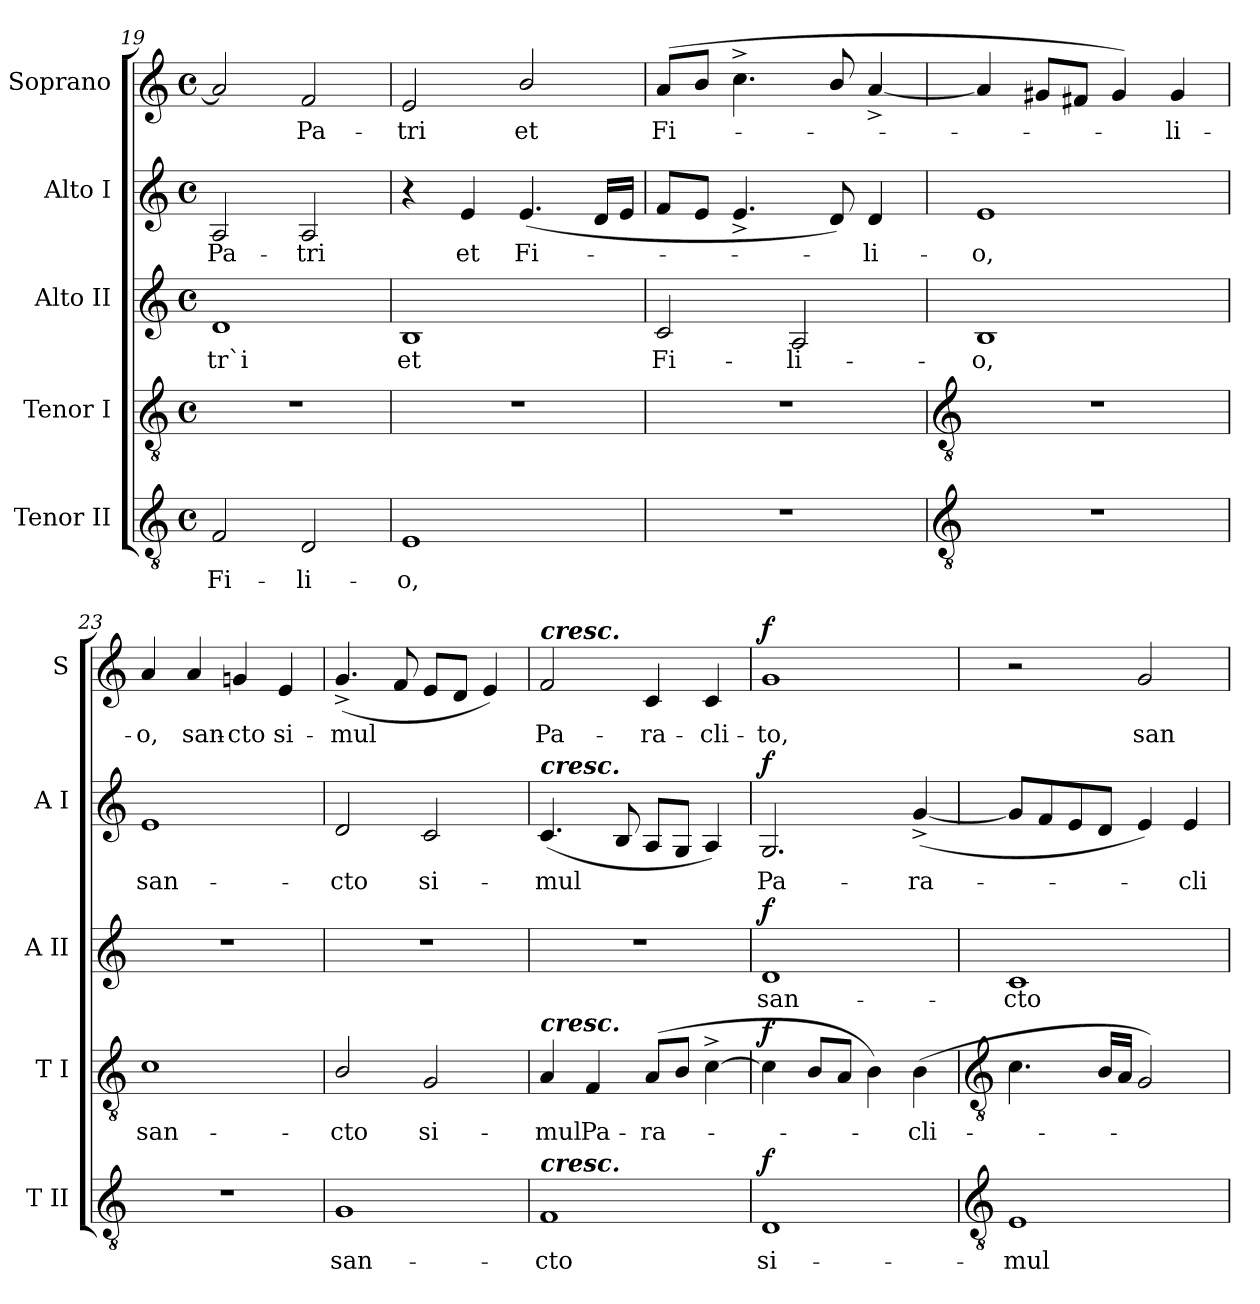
**kern	**text	**dynam	**kern	**text	**dynam	**kern	**text	**dynam	**kern	**text	**dynam	**kern	**text	**dynam
*part5	*part5	*part5	*part4	*part4	*part4	*part3	*part3	*part3	*part2	*part2	*part2	*part1	*part1	*part1
*staff5	*staff5	*staff5	*staff4	*staff4	*staff4	*staff3	*staff3	*staff3	*staff2	*staff2	*staff2	*staff1	*staff1	*staff1
*I"Tenor II	*	*	*I"Tenor I	*	*	*I"Alto II	*	*	*I"Alto I	*	*	*I"Soprano	*	*
*I'T II	*	*	*I'T I	*	*	*I'A II	*	*	*I'A I	*	*	*I'S	*	*
*clefGv2	*	*	*clefGv2	*	*	*clefG2	*	*	*clefG2	*	*	*clefG2	*	*
*k[]	*	*	*k[]	*	*	*k[]	*	*	*k[]	*	*	*k[]	*	*
*C:	*	*	*C:	*	*	*C:	*	*	*C:	*	*	*C:	*	*
*M4/4	*	*	*M4/4	*	*	*M4/4	*	*	*M4/4	*	*	*M4/4	*	*
*met(c)	*	*	*met(c)	*	*	*met(c)	*	*	*met(c)	*	*	*met(c)	*	*
=19	=19	=19	=19	=19	=19	=19	=19	=19	=19	=19	=19	=19	=19	=19
!	!LO:LY:b	!	!	!	!	!	!LO:LY:b	!	!	!LO:LY:b	!	!	!	!
2F	Fi-	.	1r	.	.	1d	-tr`i	.	2A	Pa-	.	2a]	.	.
!	!LO:LY:b	!	!	!	!	!	!	!	!	!LO:LY:b	!	!	!LO:LY:b	!
2D	-li-	.	.	.	.	.	.	.	2A	-tri	.	2f	Pa-	.
=20	=20	=20	=20	=20	=20	=20	=20	=20	=20	=20	=20	=20	=20	=20
!	!LO:LY:b	!	!	!	!	!	!LO:LY:b	!	!	!	!	!	!LO:LY:b	!
1E	-o,	.	1r	.	.	1B	et	.	4r	.	.	2e	-tri	.
!	!	!	!	!	!	!	!	!	!	!LO:LY:b	!	!	!	!
.	.	.	.	.	.	.	.	.	4e	et	.	.	.	.
!	!	!	!	!	!	!	!	!	!	!LO:LY:b	!	!	!LO:LY:b	!
.	.	.	.	.	.	.	.	.	(<4.e	Fi-	.	2b/	et	.
.	.	.	.	.	.	.	.	.	16dLL	.	.	.	.	.
.	.	.	.	.	.	.	.	.	16eJJ	.	.	.	.	.
=21	=21	=21	=21	=21	=21	=21	=21	=21	=21	=21	=21	=21	=21	=21
!	!	!	!	!	!	!	!LO:LY:b	!	!	!	!	!	!LO:LY:b	!
1r	.	.	1r	.	.	2c	Fi-	.	8fL	.	.	(<8aL	Fi-	.
.	.	.	.	.	.	.	.	.	8eJ	.	.	8bJ	.	.
.	.	.	.	.	.	.	.	.	4.e^	.	.	4.cc^	.	.
!	!	!	!	!	!	!	!LO:LY:b	!	!	!	!	!	!	!
.	.	.	.	.	.	2A	-li-	.	.	.	.	.	.	.
.	.	.	.	.	.	.	.	.	8d)	.	.	8b/	.	.
!	!	!	!	!	!	!	!	!	!	!LO:LY:b	!	!	!	!
.	.	.	.	.	.	.	.	.	4d	li-	.	[4a^	.	.
!!LO:LB:g=z
=22	=22	=22	=22	=22	=22	=22	=22	=22	=22	=22	=22	=22	=22	=22
*clefGv2	*	*	*clefGv2	*	*	*	*	*	*	*	*	*	*	*
!	!	!	!	!	!	!	!LO:LY:b	!	!	!LO:LY:b	!	!	!	!
1r	.	.	1r	.	.	1B	-o,	.	1e	-o,	.	4a]	.	.
.	.	.	.	.	.	.	.	.	.	.	.	8g#XL	.	.
.	.	.	.	.	.	.	.	.	.	.	.	8f#XJ	.	.
.	.	.	.	.	.	.	.	.	.	.	.	4g#)	.	.
!	!	!	!	!	!	!	!	!	!	!	!	!	!LO:LY:b	!
.	.	.	.	.	.	.	.	.	.	.	.	4g#	li-	.
=23	=23	=23	=23	=23	=23	=23	=23	=23	=23	=23	=23	=23	=23	=23
!	!	!	!	!LO:LY:b	!	!	!	!	!	!LO:LY:b	!	!	!LO:LY:b	!
1r	.	.	1c	san-	.	1r	.	.	1e	san-	.	4a	-o,	.
!	!	!	!	!	!	!	!	!	!	!	!	!	!LO:LY:b	!
.	.	.	.	.	.	.	.	.	.	.	.	4a	san-	.
!	!	!	!	!	!	!	!	!	!	!	!	!	!LO:LY:b	!
.	.	.	.	.	.	.	.	.	.	.	.	4gn	-cto	.
!	!	!	!	!	!	!	!	!	!	!	!	!	!LO:LY:b	!
.	.	.	.	.	.	.	.	.	.	.	.	4e	si-	.
=24	=24	=24	=24	=24	=24	=24	=24	=24	=24	=24	=24	=24	=24	=24
!	!LO:LY:b	!	!	!LO:LY:b	!	!	!	!	!	!LO:LY:b	!	!	!LO:LY:b	!
1G	san-	.	2B/	-cto	.	1r	.	.	2d	-cto	.	(<4.g^	-mul	.
.	.	.	.	.	.	.	.	.	.	.	.	8f	.	.
!	!	!	!	!LO:LY:b	!	!	!	!	!	!LO:LY:b	!	!	!	!
.	.	.	2G	si-	.	.	.	.	2c	si-	.	8eL	.	.
.	.	.	.	.	.	.	.	.	.	.	.	8dJ	.	.
.	.	.	.	.	.	.	.	.	.	.	.	4e)	.	.
=25	=25	=25	=25	=25	=25	=25	=25	=25	=25	=25	=25	=25	=25	=25
!	!	!	!	!	!	!	!	!	!	!	!	!LO:TX:a:Bi:t=cresc.	!	!
!	!	!	!	!	!	!	!	!	!LO:TX:a:Bi:t=cresc.	!	!	!	!	!
!	!	!	!LO:TX:a:Bi:t=cresc.	!	!	!	!	!	!	!	!	!	!	!
!LO:TX:a:Bi:t=cresc.	!	!	!	!	!	!	!	!	!	!	!	!	!	!
!	!LO:LY:b	!	!	!LO:LY:b	!	!	!	!	!	!LO:LY:b	!	!	!LO:LY:b	!
1F	-cto	.	4A	-mul	.	1r	.	.	(<4.c	-mul	.	2f	Pa-	.
!	!	!	!	!LO:LY:b	!	!	!	!	!	!	!	!	!	!
.	.	.	4F	Pa-	.	.	.	.	.	.	.	.	.	.
.	.	.	.	.	.	.	.	.	8B	.	.	.	.	.
!	!	!	!	!LO:LY:b	!	!	!	!	!	!	!	!	!LO:LY:b	!
.	.	.	(<8AL	-ra-	.	.	.	.	8AL	.	.	4c	-ra-	.
.	.	.	8BJ	.	.	.	.	.	8GJ	.	.	.	.	.
!	!	!	!	!	!	!	!	!	!	!	!	!	!LO:LY:b	!
.	.	.	[4c^	.	.	.	.	.	4A)	.	.	4c	-cli-	.
=26	=26	=26	=26	=26	=26	=26	=26	=26	=26	=26	=26	=26	=26	=26
!	!LO:LY:b	!LO:DY:b	!	!	!LO:DY:b	!	!LO:LY:b	!LO:DY:b	!	!LO:LY:b	!LO:DY:b	!	!LO:LY:b	!LO:DY:b
1D	si-	f	4c]	.	f	1d	san-	f	2.G	Pa-	f	1g	to,	f
.	.	.	8BL	.	.	.	.	.	.	.	.	.	.	.
.	.	.	8AJ	.	.	.	.	.	.	.	.	.	.	.
.	.	.	4B)	.	.	.	.	.	.	.	.	.	.	.
!	!	!	!	!LO:LY:b	!	!	!	!	!	!LO:LY:b	!	!	!	!
.	.	.	(<4B	cli-	.	.	.	.	(<[4g^	-ra-	.	.	.	.
!!LO:LB:g=z
=27	=27	=27	=27	=27	=27	=27	=27	=27	=27	=27	=27	=27	=27	=27
*clefGv2	*	*	*clefGv2	*	*	*	*	*	*	*	*	*	*	*
!	!LO:LY:b	!	!	!	!	!	!LO:LY:b	!	!	!	!	!	!	!
1E	-mul	.	4.c	.	.	1c	-cto	.	8gL]	.	.	2r	.	.
.	.	.	.	.	.	.	.	.	8f	.	.	.	.	.
.	.	.	.	.	.	.	.	.	8e	.	.	.	.	.
.	.	.	16BLL	.	.	.	.	.	8dJ	.	.	.	.	.
.	.	.	16AJJ	.	.	.	.	.	.	.	.	.	.	.
!	!	!	!	!	!	!	!	!	!	!	!	!	!LO:LY:b	!
.	.	.	2G)	.	.	.	.	.	4e)	.	.	2g	san-	.
!	!	!	!	!	!	!	!	!	!	!LO:LY:b	!	!	!	!
.	.	.	.	.	.	.	.	.	4e	cli-	.	.	.	.
=	=	=	=	=	=	=	=	=	=	=	=	=	=	=
*-	*-	*-	*-	*-	*-	*-	*-	*-	*-	*-	*-	*-	*-	*-
